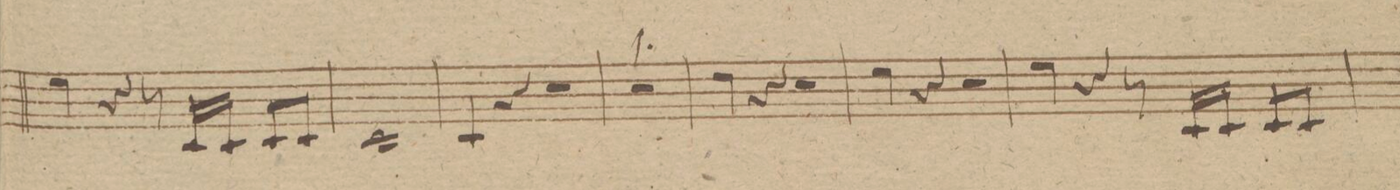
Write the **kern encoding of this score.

**kern	**dynam
*I"Clarino 1mo in E.	*
*clefG2	*
*k[f#c#g#d#]	*
*met(c)	*
*M4/4	*
4gg#\	.
4r	.
8r	.
16e/LL	.
16e/JJ	.
8e/L	.
8e/J	.
=32	=32
1e/	.
=33	=33
4e/	.
4r	.
2r	.
=34	=34
1r	.
=35	=35
4ff#\	.
4r	.
2r	.
=36	=36
4gg#\	.
4r	.
2r	.
=37	=37
4gg#\	.
4r	.
8r	.
16e/LL	.
16e/JJ	.
8e/L	.
8e/J	.
=38	=38
*-	*-
